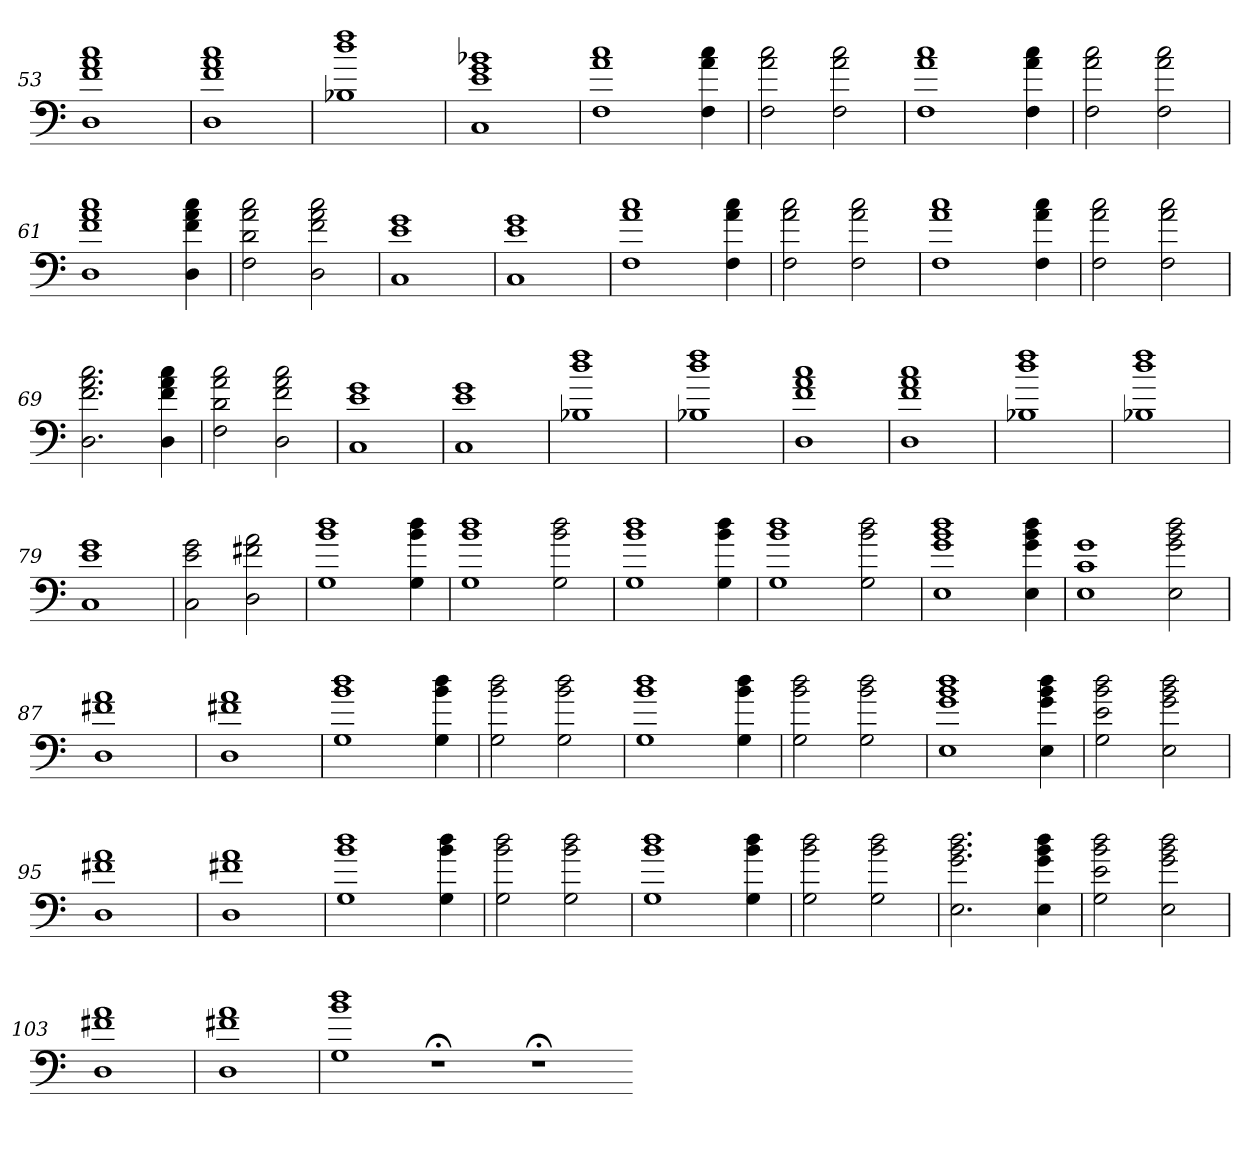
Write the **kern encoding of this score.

**kern
*part1
*staff1
=53
1D 1f 1a 1cc
=54
1D 1f 1a 1cc
=55
1B-X 1dd 1ff
=56
1C 1e 1g 1b-X
=57
1F 1a 1cc
4F 4a 4cc
=58
2F 2a 2cc
2F 2a 2cc
=59
1F 1a 1cc
4F 4a 4cc
=60
2F 2a 2cc
2F 2a 2cc
=61
1D 1f 1a 1cc
4D 4f 4a 4cc
=62
2F 2d 2a 2cc
2D 2f 2a 2cc
=63
1C 1e 1g
=64
1C 1e 1g
=65
1F 1a 1cc
4F 4a 4cc
=66
2F 2a 2cc
2F 2a 2cc
=67
1F 1a 1cc
4F 4a 4cc
=68
2F 2a 2cc
2F 2a 2cc
=69
2.D 2.f 2.a 2.cc
4D 4f 4a 4cc
=70
2F 2d 2a 2cc
2D 2f 2a 2cc
=71
1C 1e 1g
=72
1C 1e 1g
=73
1B-X 1dd 1ff
=74
1B-X 1dd 1ff
=75
1D 1f 1a 1cc
=76
1D 1f 1a 1cc
=77
1B-X 1dd 1ff
=78
1B-X 1dd 1ff
=79
1C 1e 1g
=80
2C 2e 2g
2D 2f#X 2a
=81
1G 1b 1dd
4G 4b 4dd
=82
1G 1b 1dd
2G 2b 2dd
=83
1G 1b 1dd
4G 4b 4dd
=84
1G 1b 1dd
2G 2b 2dd
=85
1E 1g 1b 1dd
4E 4g 4b 4dd
=86
1E 1c 1g
2E 2g 2b 2dd
=87
1D 1f#X 1a
=88
1D 1f#X 1a
=89
1G 1b 1dd
4G 4b 4dd
=90
2G 2b 2dd
2G 2b 2dd
=91
1G 1b 1dd
4G 4b 4dd
=92
2G 2b 2dd
2G 2b 2dd
=93
1E 1g 1b 1dd
4E 4g 4b 4dd
=94
2G 2e 2b 2dd
2E 2g 2b 2dd
=95
1D 1f#X 1a
=96
1D 1f#X 1a
=97
1G 1b 1dd
4G 4b 4dd
=98
2G 2b 2dd
2G 2b 2dd
=99
1G 1b 1dd
4G 4b 4dd
=100
2G 2b 2dd
2G 2b 2dd
=101
2.E 2.g 2.b 2.dd
4E 4g 4b 4dd
=102
2G 2e 2b 2dd
2E 2g 2b 2dd
=103
1D 1f#X 1a
=104
1D 1f#X 1a
=105
1G 1b 1dd
1r;<
1r;<
=-
*-
